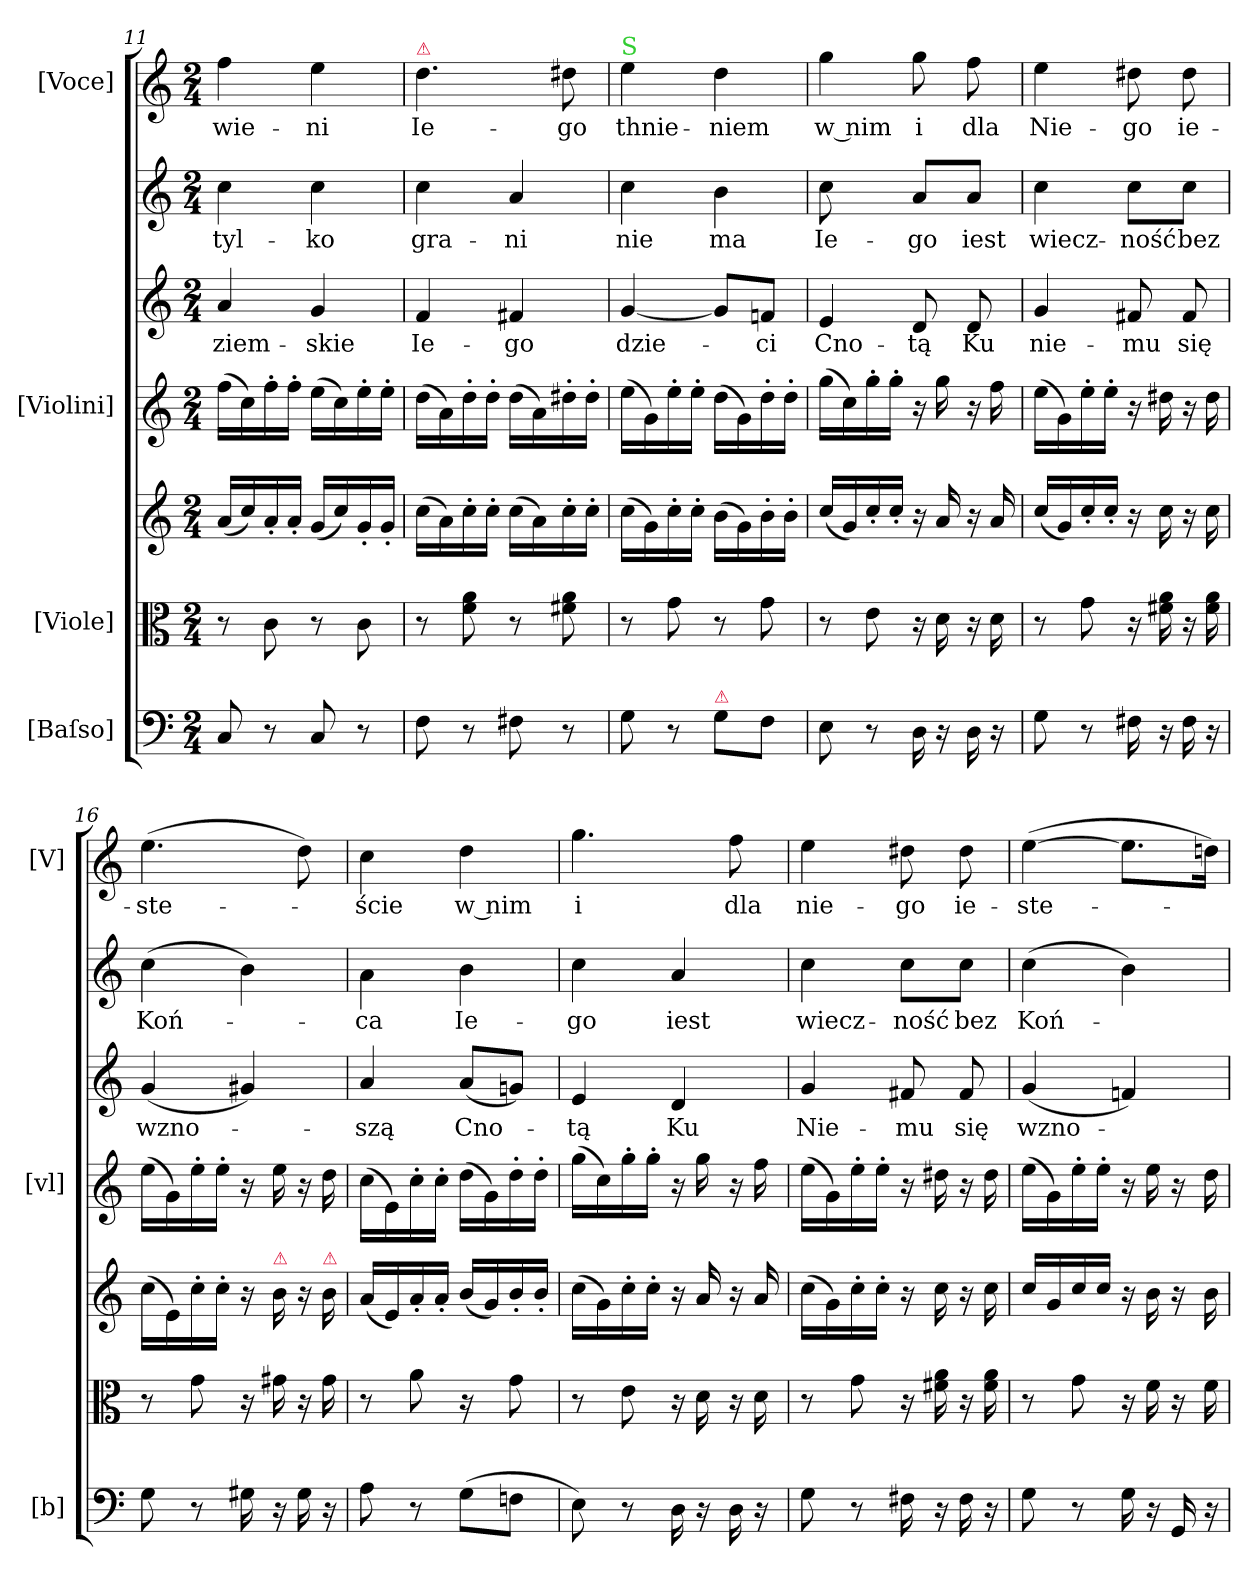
**kern	**kern	**kern	**kern	**kern	**text	**kern	**text	**kern	**text
*part7	*part6	*part5	*part4	*part3	*part3	*part2	*part2	*part1	*part1
*staff7	*staff6	*staff5	*staff4	*staff3	*staff3	*staff2	*staff2	*staff1	*staff1
*I"[Baſso]	*I"[Viole]	*	*I"[Violini]	*	*	*	*	*I"[Voce]	*
*I'[b]	*	*	*I'[vl]	*	*	*	*	*I'[V]	*
*clefF4	*clefC3	*clefG2	*clefG2	*clefG2	*	*clefG2	*	*clefG2	*
*k[]	*k[]	*k[]	*k[]	*k[]	*	*k[]	*	*k[]	*
*M2/4	*M2/4	*M2/4	*M2/4	*M2/4	*	*M2/4	*	*M2/4	*
=11	=11	=11	=11	=11	=11	=11	=11	=11	=11
8C/	8r	(16a/LL	(16ff\LL	4a/	ziem-	4cc\	tyl-	4ff\	-wie-
.	.	16cc/)	16cc\)	.	.	.	.	.	.
8r	8c\	16a'/	16ff'\	.	.	.	.	.	.
.	.	16a'/JJ	16ff'\JJ	.	.	.	.	.	.
8C/	8r	(16g/LL	(16ee\LL	4g/	-skie	4cc\	-ko	4ee\	-ni
.	.	16cc/)	16cc\)	.	.	.	.	.	.
8r	8c\	16g'/	16ee'\	.	.	.	.	.	.
.	.	16g'/JJ	16ee'\JJ	.	.	.	.	.	.
=12	=12	=12	=12	=12	=12	=12	=12	=12	=12
!	!	!	!	!	!	!	!	!LO:TX:a:color=crimson:t=⚠	!
8F\	8r	(16cc\LL	(16dd\LL	4f/	Ie-	4cc\	gra-	4.dd\	Ie-
.	.	16a\)	16a\)	.	.	.	.	.	.
8r	8f\ 8a\	16cc'\	16dd'\	.	.	.	.	.	.
.	.	16cc'\JJ	16dd'\JJ	.	.	.	.	.	.
8F#X\	8r	(16cc\LL	(16dd\LL	4f#X/	-go	4a/	-ni	.	.
.	.	16a\)	16a\)	.	.	.	.	.	.
8r	8f#X\ 8a\	16cc'\	16dd#X'\	.	.	.	.	8dd#X\	-go
.	.	16cc'\JJ	16dd#'\JJ	.	.	.	.	.	.
=13	=13	=13	=13	=13	=13	=13	=13	=13	=13
!	!	!	!	!	!	!	!	!LO:TX:a:color=limegreen:t=S	!
8G\	8r	(16cc\LL	(16ee\LL	[4g/	dzie-	4cc\	nie	4ee\	thnie-
.	.	16g\)	16g\)	.	.	.	.	.	.
8r	8g\	16cc'\	16ee'\	.	.	.	.	.	.
.	.	16cc'\JJ	16ee'\JJ	.	.	.	.	.	.
!LO:TX:a:color=crimson:t=⚠	!	!	!	!	!	!	!	!	!
8G\L	8r	(16b\LL	(16dd\LL	8g/L]	.	4b\	ma	4dd\	-niem
.	.	16g\)	16g\)	.	.	.	.	.	.
8F\J	8g\	16b'\	16dd'\	8fn/J	-ci	.	.	.	.
.	.	16b'\JJ	16dd'\JJ	.	.	.	.	.	.
=14	=14	=14	=14	=14	=14	=14	=14	=14	=14
!	!	!	!	!	!	!LO:N:vis=8	!	!	!
8E\	8r	(16cc/LL	(16gg\LL	4e/	Cno-	4cc\	Ie-	4gg\	w nim
.	.	16g/)	16cc\)	.	.	.	.	.	.
8r	8e\	16cc'/	16gg'\	.	.	.	.	.	.
.	.	16cc'/JJ	16gg'\JJ	.	.	.	.	.	.
16D\	16r	16r	16r	8d/	-tą	8a/L	-go	8gg\	i
16r	16d\	16a/	16gg\	.	.	.	.	.	.
16D\	16r	16r	16r	8d/	Ku	8a/J	iest	8ff\	dla
16r	16d\	16a/	16ff\	.	.	.	.	.	.
=15	=15	=15	=15	=15	=15	=15	=15	=15	=15
8G\	8r	(16cc/LL	(16ee\LL	4g/	nie-	4cc\	wiecz-	4ee\	Nie-
.	.	16g/)	16g\)	.	.	.	.	.	.
8r	8g\	16cc'/	16ee'\	.	.	.	.	.	.
.	.	16cc'/JJ	16ee'\JJ	.	.	.	.	.	.
16F#X\	16r	16r	16r	8f#X/	-mu	8cc\L	-ność	8dd#X\	-go
16r	16f#X\ 16a\	16cc\	16dd#X\	.	.	.	.	.	.
16F#\	16r	16r	16r	8f#/	się	8cc\J	bez	8dd#\	ie-
16r	16f#\ 16a\	16cc\	16dd#\	.	.	.	.	.	.
=16	=16	=16	=16	=16	=16	=16	=16	=16	=16
8G\	8r	(16cc\LL	(16ee\LL	(4g/	wzno-	(4cc\	Koń-	(4.ee\	-ste-
.	.	16e\)	16g\)	.	.	.	.	.	.
8r	8g\	16cc'\	16ee'\	.	.	.	.	.	.
.	.	16cc'\JJ	16ee'\JJ	.	.	.	.	.	.
16G#X\	16r	16r	16r	4g#X/)	.	4b\)	.	.	.
!	!	!LO:TX:a:color=crimson:t=⚠	!	!	!	!	!	!	!
16r	16g#X\	16b\	16ee\	.	.	.	.	.	.
16G#\	16r	16r	16r	.	.	.	.	8dd\)	.
!	!	!LO:TX:a:color=crimson:t=⚠	!	!	!	!	!	!	!
16r	16g#\	16b\	16dd\	.	.	.	.	.	.
=17	=17	=17	=17	=17	=17	=17	=17	=17	=17
8A\	8r	(16a/LL	(16cc\LL	4a/	-szą	4a\	-ca	4cc\	-ście
.	.	16e/)	16e\)	.	.	.	.	.	.
8r	8a\	16a'/	16cc'\	.	.	.	.	.	.
.	.	16a'/JJ	16cc'\JJ	.	.	.	.	.	.
!	!LO:N:vis=16	!	!	!	!	!	!	!	!
(8G\L	8r	(16b/LL	(16dd\LL	(8a/L	Cno-	4b\	Ie-	4dd\	w nim
.	.	16g/)	16g\)	.	.	.	.	.	.
8Fn\J	8g\	16b'/	16dd'\	8gn/J)	.	.	.	.	.
.	.	16b'/JJ	16dd'\JJ	.	.	.	.	.	.
=18	=18	=18	=18	=18	=18	=18	=18	=18	=18
8E\)	8r	(16cc\LL	(16gg\LL	4e/	-tą	4cc\	-go	4.gg\	i
.	.	16g\)	16cc\)	.	.	.	.	.	.
8r	8e\	16cc'\	16gg'\	.	.	.	.	.	.
.	.	16cc'\JJ	16gg'\JJ	.	.	.	.	.	.
16D\	16r	16r	16r	4d/	Ku	4a/	iest	.	.
16r	16d\	16a/	16gg\	.	.	.	.	.	.
16D\	16r	16r	16r	.	.	.	.	8ff\	dla
16r	16d\	16a/	16ff\	.	.	.	.	.	.
=19	=19	=19	=19	=19	=19	=19	=19	=19	=19
8G\	8r	(16cc\LL	(16ee\LL	4g/	Nie-	4cc\	wiecz-	4ee\	nie-
.	.	16g\)	16g\)	.	.	.	.	.	.
8r	8g\	16cc'\	16ee'\	.	.	.	.	.	.
.	.	16cc'\JJ	16ee'\JJ	.	.	.	.	.	.
16F#X\	16r	16r	16r	8f#X/	-mu	8cc\L	-ność	8dd#X\	-go
16r	16f#X\ 16a\	16cc\	16dd#X\	.	.	.	.	.	.
16F#\	16r	16r	16r	8f#/	się	8cc\J	bez	8dd#\	ie-
16r	16f#\ 16a\	16cc\	16dd#\	.	.	.	.	.	.
=20	=20	=20	=20	=20	=20	=20	=20	=20	=20
8G\	8r	16cc/LL	(16ee\LL	(4g/	wzno-	(4cc\	Koń-	([4ee\	-ste-
.	.	16g/	16g\)	.	.	.	.	.	.
8r	8g\	16cc/	16ee'\	.	.	.	.	.	.
.	.	16cc/JJ	16ee'\JJ	.	.	.	.	.	.
16G\	16r	16r	16r	4fn/)	.	4b\)	.	8.ee\L]	.
16r	16f\	16b\	16ee\	.	.	.	.	.	.
16GG/	16r	16r	16r	.	.	.	.	.	.
16r	16f\	16b\	16dd\	.	.	.	.	16ddn\Jk)	.
=	=	=	=	=	=	=	=	=	=
*-	*-	*-	*-	*-	*-	*-	*-	*-	*-
